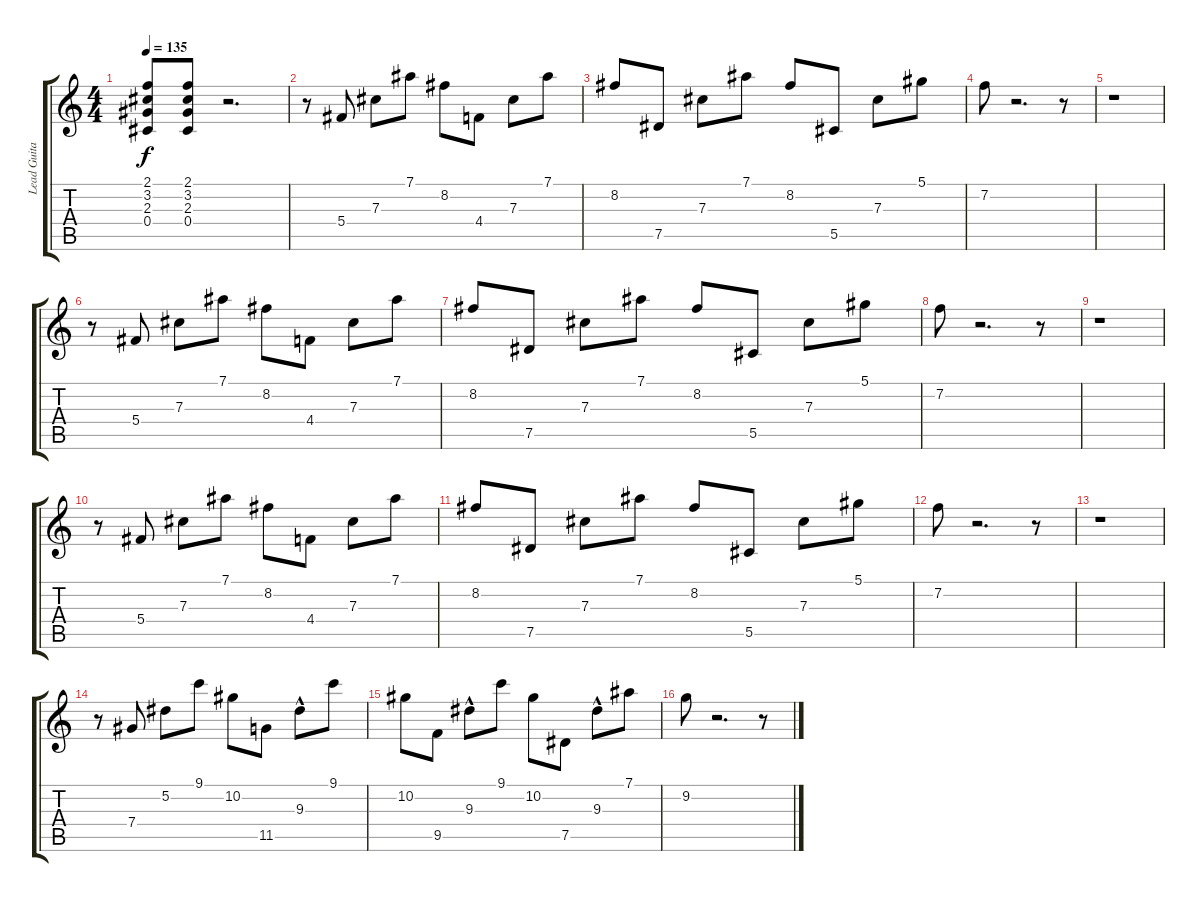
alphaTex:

\track ("Lead Guitar" "Lead Guita") {instrument acousticguitarsteel}
\staff {score tabs}
\tuning (Eb4 Bb3 Gb3 Db3 Ab2 Eb2) {hide}
\ts (4 4)
\tempo 135
\clef g2
\ks c
(2.1 3.2 2.3 0.4).8{dy f} (2.1 3.2 2.3 0.4).8 r.2{d} |
r.8 5.4.8 7.3.8 7.1.8 8.2.8 4.4.8 7.3.8 7.1.8 |
8.2.8 7.5.8 7.3.8 7.1.8 8.2.8 5.5.8 7.3.8 5.1.8 |
7.2.8 r.2{d} r.8 |
r.1 |
r.8 5.4.8 7.3.8 7.1.8 8.2.8 4.4.8 7.3.8 7.1.8 |
8.2.8 7.5.8 7.3.8 7.1.8 8.2.8 5.5.8 7.3.8 5.1.8 |
7.2.8 r.2{d} r.8 |
r.1 |
r.8 5.4.8 7.3.8 7.1.8 8.2.8 4.4.8 7.3.8 7.1.8 |
8.2.8 7.5.8 7.3.8 7.1.8 8.2.8 5.5.8 7.3.8 5.1.8 |
7.2.8 r.2{d} r.8 |
r.1 |
r.8 7.4.8 5.2.8 9.1.8 10.2.8 11.5.8 9.3{hac}.8 9.1.8 |
10.2.8 9.5.8 9.3{hac}.8 9.1.8 10.2.8 7.5.8 9.3{hac}.8 7.1.8 |
9.2.8 r.2{d} r.8
